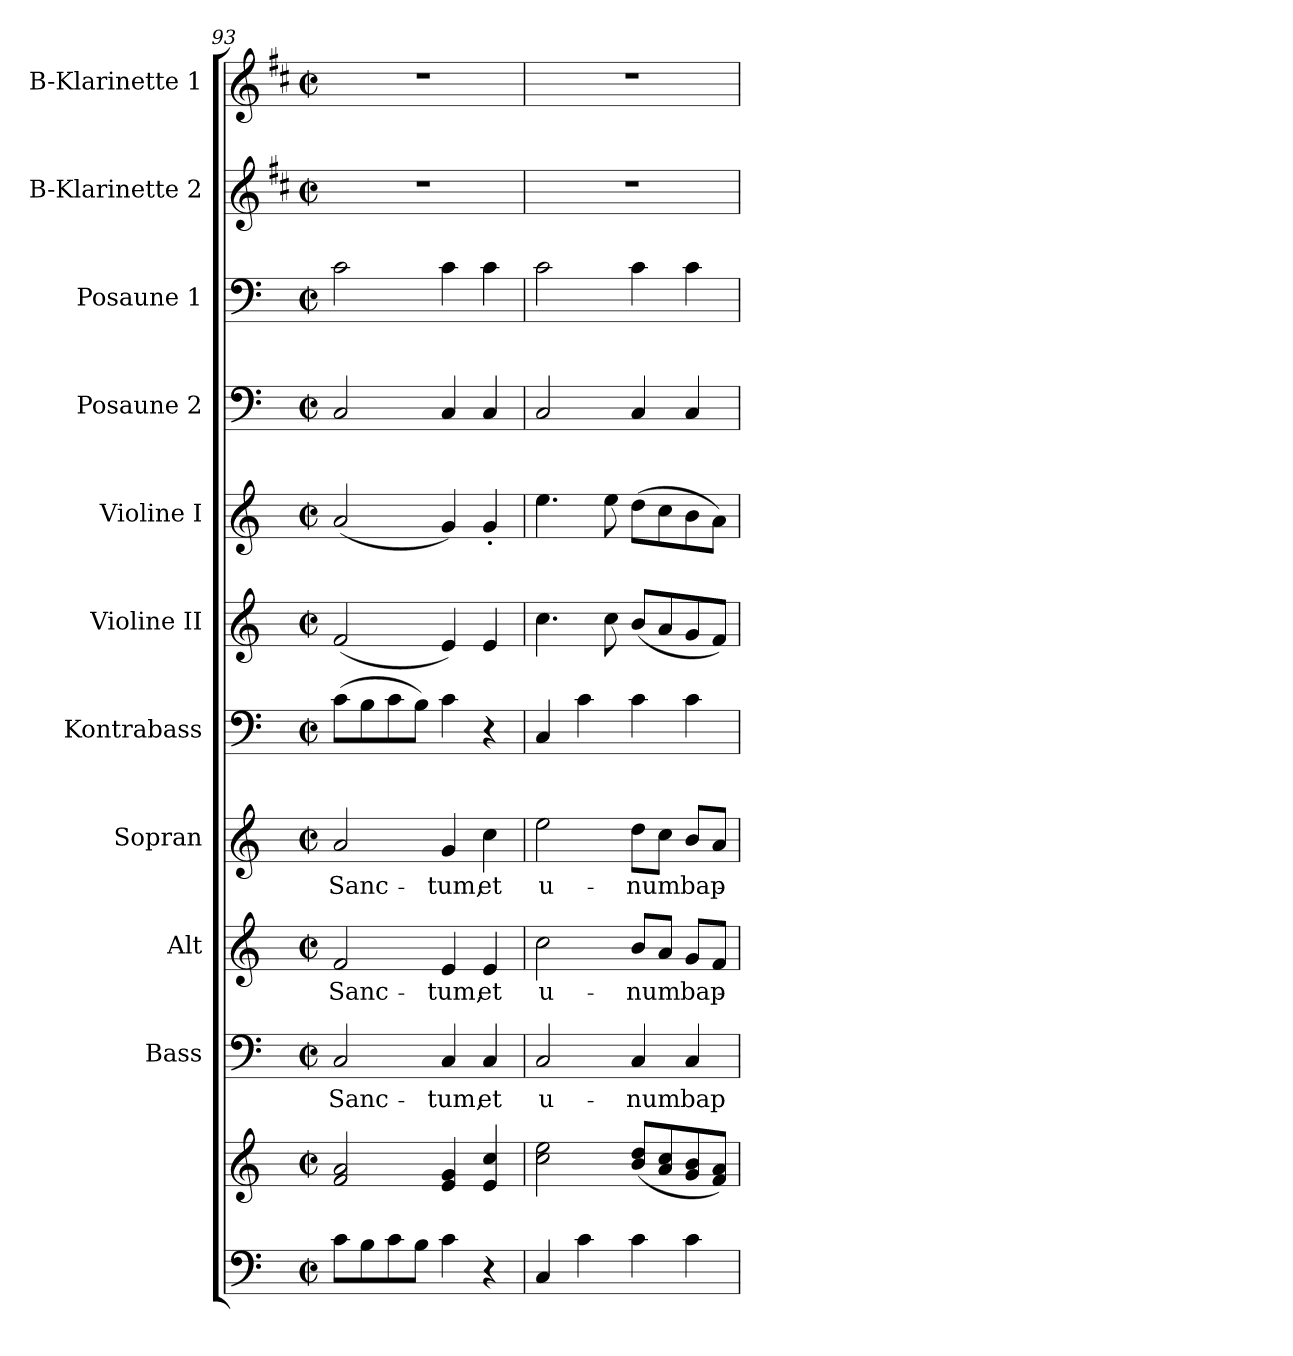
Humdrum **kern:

**kern	**kern	**kern	**text	**kern	**text	**kern	**text	**kern	**kern	**kern	**kern	**kern	**kern	**kern
*part11	*part11	*part10	*part10	*part9	*part9	*part8	*part8	*part7	*part6	*part5	*part4	*part3	*part2	*part1
*staff12	*staff11	*staff10	*staff10	*staff9	*staff9	*staff8	*staff8	*staff7	*staff6	*staff5	*staff4	*staff3	*staff2	*staff1
*	*	*I"Bass	*	*I"Alt	*	*I"Sopran	*	*I"Kontrabass	*I"Violine II	*I"Violine I	*I"Posaune 2	*I"Posaune 1	*I"B-Klarinette 2	*I"B-Klarinette 1
*	*	*I'B.	*	*I'A.	*	*I'S.	*	*I'Kb.	*I'Vl. II	*I'Vl. I	*I'Pos. 2	*I'Pos. 1	*I'B Kl. 2	*I'B Kl. 1
!!LO:PB:g=z
*clefF4	*clefG2	*clefF4	*	*clefG2	*	*clefG2	*	*clefF4	*clefG2	*clefG2	*clefF4	*clefF4	*clefG2	*clefG2
*	*	*	*	*	*	*	*	*ITrd7c12	*	*	*	*	*ITrd1c2	*ITrd1c2
*k[]	*k[]	*k[]	*	*k[]	*	*k[]	*	*k[]	*k[]	*k[]	*k[]	*k[]	*k[]	*k[]
*C:	*C:	*C:	*	*C:	*	*C:	*	*C:	*C:	*C:	*C:	*C:	*C:	*C:
*M2/2	*M2/2	*M2/2	*	*M2/2	*	*M2/2	*	*M2/2	*M2/2	*M2/2	*M2/2	*M2/2	*M2/2	*M2/2
*met(c|)	*met(c|)	*met(c|)	*	*met(c|)	*	*met(c|)	*	*met(c|)	*met(c|)	*met(c|)	*met(c|)	*met(c|)	*met(c|)	*met(c|)
=93	=93	=93	=93	=93	=93	=93	=93	=93	=93	=93	=93	=93	=93	=93
!	!	!	!LO:LY:b	!	!LO:LY:b	!	!LO:LY:b	!	!	!	!	!	!	!
8c\L	2f/ 2a/	2C/	Sanc-	2f/	Sanc-	2a/	Sanc-	(>8C\L	(<2f/	(<2a/	2C/	2c\	1r	1r
8B\	.	.	.	.	.	.	.	8BB\	.	.	.	.	.	.
8c\	.	.	.	.	.	.	.	8C\	.	.	.	.	.	.
8B\J	.	.	.	.	.	.	.	8BB\J)	.	.	.	.	.	.
!	!	!	!LO:LY:b	!	!LO:LY:b	!	!LO:LY:b	!	!	!	!	!	!	!
4c\	4e/ 4g/	4C/	-tum,	4e/	-tum,	4g/	-tum,	4C\	4e/)	4g/)	4C/	4c\	.	.
!	!	!	!LO:LY:b	!	!LO:LY:b	!	!LO:LY:b	!	!	!	!	!	!	!
4r	4e/ 4cc/	4C/	et	4e/	et	4cc\	et	4r	4e/	4g'</	4C/	4c\	.	.
=94	=94	=94	=94	=94	=94	=94	=94	=94	=94	=94	=94	=94	=94	=94
!	!	!	!LO:LY:b	!	!LO:LY:b	!	!LO:LY:b	!	!	!	!	!	!	!
4C/	2cc\ 2ee\	2C/	u-	2cc\	u-	2ee\	u-	4CC/	4.cc\	4.ee\	2C/	2c\	1r	1r
4c\	.	.	.	.	.	.	.	4C\	.	.	.	.	.	.
.	.	.	.	.	.	.	.	.	8cc\	8ee\	.	.	.	.
!	!	!	!LO:LY:b	!	!LO:LY:b	!	!LO:LY:b	!	!	!	!	!	!	!
4c\	(<8b/ 8dd/L	4C/	-num	8b/L	-num	8dd\L	-num	4C\	(<8b/L	(>8dd\L	4C/	4c\	.	.
.	8a/ 8cc/	.	.	8a/J	.	8cc\J	.	.	8a/	8cc\	.	.	.	.
!	!	!	!LO:LY:b	!	!LO:LY:b	!	!LO:LY:b	!	!	!	!	!	!	!
4c\	8g/ 8b/	4C/	bap-	8g/L	bap-	8b/L	bap-	4C\	8g/	8b\	4C/	4c\	.	.
.	8f/ 8a/J)	.	.	8f/J	.	8a/J	.	.	8f/J)	8a\J)	.	.	.	.
=	=	=	=	=	=	=	=	=	=	=	=	=	=	=
*-	*-	*-	*-	*-	*-	*-	*-	*-	*-	*-	*-	*-	*-	*-
